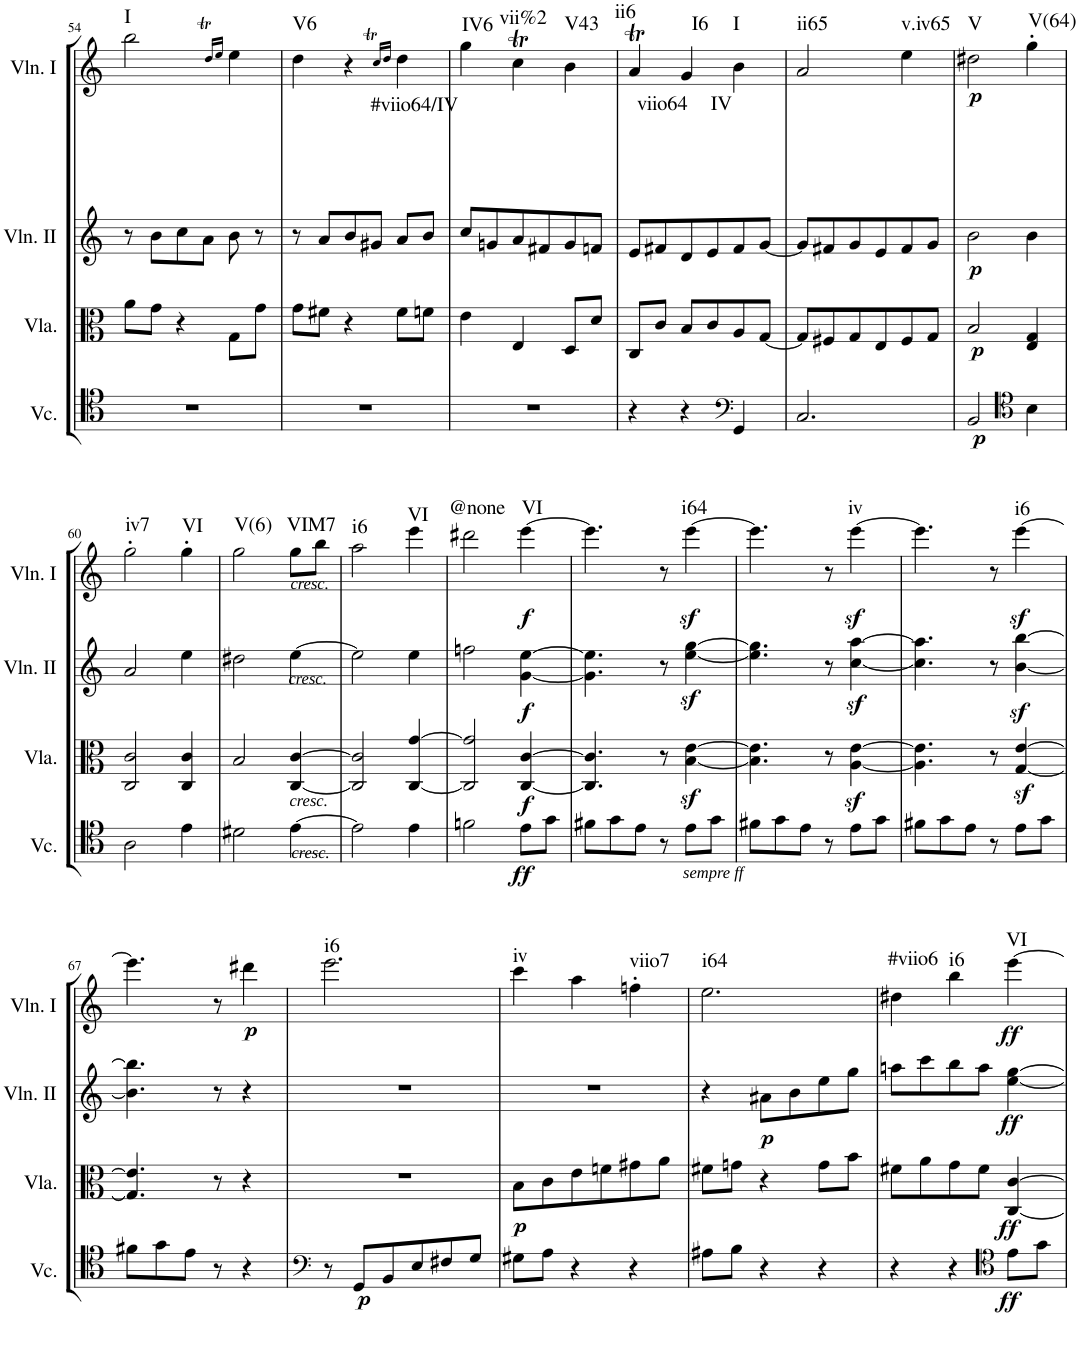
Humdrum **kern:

**kern	**dynam	**kern	**dynam	**kern	**dynam	**harte	**kern	**dynam	**harte
*part4	*part4	*part3	*part3	*part2	*part2	*part2	*part1	*part1	*part1
*staff4	*staff4	*staff3	*staff3	*staff2	*staff2	*	*staff1	*staff1	*
*I"Violoncello	*	*I"Viola	*	*I"Violin II	*	*	*I"Violin I	*	*
*I'Vc.	*	*I'Vla.	*	*I'Vln. II	*	*	*I'Vln. I	*	*
!!LO:PB:g=z
*clefC4	*	*clefC3	*	*clefG2	*	*	*clefG2	*	*
*k[]	*	*k[]	*	*k[]	*	*	*k[]	*	*
*M3/4	*	*M3/4	*	*M3/4	*	*	*M3/4	*	*
=54	=54	=54	=54	=54	=54	=54	=54	=54	=54
!	!	!	!	!	!	!	!	!	!LO:H:kt=I
2.r	.	8a\L	.	8r	.	.	2bb\	.	N
.	.	8g\J	.	8b\L	.	.	.	.	.
.	.	4r	.	8cc\	.	.	.	.	.
.	.	.	.	8a\J	.	.	.	.	.
.	.	.	.	.	.	.	16qdd>/LL	.	.
.	.	.	.	.	.	.	16qee/JJ	.	.
.	.	8G\L	.	8b\	.	.	4ee\	.	.
.	.	8g\J	.	8r	.	.	.	.	.
=55	=55	=55	=55	=55	=55	=55	=55	=55	=55
!	!	!	!	!	!	!	!	!	!LO:H:kt=V6
2.r	.	8g\L	.	8r	.	.	4dd\	.	N
.	.	8f#X\J	.	8a/L	.	.	.	.	.
.	.	4r	.	8b/	.	.	4r	.	.
.	.	.	.	8g#X/J	.	.	.	.	.
.	.	.	.	.	.	.	16qcc>/LL	.	.
.	.	.	.	.	.	.	16qdd/JJ	.	.
.	.	8f#\L	.	8a/L	.	.	4dd\	.	.
!	!	!	!	!	!	!LO:H:kt=#viio64/IV	!	!	!
.	.	8fn\J	.	8b/J	.	N	.	.	.
=56	=56	=56	=56	=56	=56	=56	=56	=56	=56
!	!	!	!	!	!	!	!	!	!LO:H:kt=IV6
2.r	.	4e\	.	8cc/L	.	.	4gg\	.	N
.	.	.	.	8gn/	.	.	.	.	.
!	!	!	!	!	!	!	!	!	!LO:H:kt=vii%2
.	.	4E/	.	8a/	.	.	4ccT\	.	N
.	.	.	.	8f#X/	.	.	.	.	.
!	!	!	!	!	!	!	!	!	!LO:H:kt=V43
.	.	8D/L	.	8g/	.	.	4b\	.	N
.	.	8d/J	.	8fn/J	.	.	.	.	.
=57	=57	=57	=57	=57	=57	=57	=57	=57	=57
!	!	!	!	!	!	!	!	!	!LO:H:kt=ii6
4r	.	8C/L	.	8e/L	.	.	4aT/	.	N
!	!	!	!	!	!	!LO:H:kt=viio64	!	!	!
.	.	8c/J	.	8f#X/	.	N	.	.	.
!	!	!	!	!	!	!	!	!	!LO:H:kt=I6
4r	.	8B/L	.	8d/	.	.	4g/	.	N
!	!	!	!	!	!	!LO:H:kt=IV	!	!	!
.	.	8c/	.	8e/	.	N	.	.	.
*clefF4	*	*	*	*	*	*	*	*	*
!	!	!	!	!	!	!	!	!	!LO:H:kt=I
4GG/	.	8A/	.	8f#/	.	.	4b\	.	N
.	.	[8G/J	.	[8g/J	.	.	.	.	.
=58	=58	=58	=58	=58	=58	=58	=58	=58	=58
!	!	!	!	!	!	!	!	!	!LO:H:kt=ii65
2.C/	.	8G/L]	.	8g/L]	.	.	2a/	.	N
.	.	8F#X/	.	8f#X/	.	.	.	.	.
.	.	8G/	.	8g/	.	.	.	.	.
.	.	8E/	.	8e/	.	.	.	.	.
!	!	!	!	!	!	!	!	!	!LO:H:kt=v.iv65
.	.	8F#/	.	8f#/	.	.	4ee\	.	N
.	.	8G/J	.	8g/J	.	.	.	.	.
=59	=59	=59	=59	=59	=59	=59	=59	=59	=59
!	!LO:DY:b	!	!LO:DY:b	!	!LO:DY:b	!	!	!LO:DY:b	!LO:H:kt=V
2BB/	p	2B/	p	2b\	p	.	2dd#X\	p	N
*clefC4	*	*	*	*	*	*	*	*	*
!	!	!	!	!	!	!	!	!	!LO:H:kt=V(64)
4B\	.	4E/ 4G/	.	4b\	.	.	4gg'\	.	N
!!LO:LB:g=z
=60	=60	=60	=60	=60	=60	=60	=60	=60	=60
!	!	!	!	!	!	!	!	!	!LO:H:kt=iv7
2A\	.	2C/ 2c/	.	2a/	.	.	2gg'\	.	N
!	!	!	!	!	!	!	!	!	!LO:H:kt=VI
4e\	.	4C/ 4c/	.	4ee\	.	.	4gg'\	.	N
=61	=61	=61	=61	=61	=61	=61	=61	=61	=61
!	!	!	!	!	!	!	!	!	!LO:H:kt=V(6)
2d#X\	.	2B/	.	2dd#X\	.	.	2gg\	.	N
!	!	!	!	!	!	!	!LO:TX:a:i:t=cresc.	!	!
!	!	!	!	!LO:TX:a:i:t=cresc.	!	!	!	!	!
!	!	!LO:TX:b:i:t=cresc.	!	!	!	!	!	!	!
!LO:TX:a:i:t=cresc.	!	!	!	!	!	!	!	!	!LO:H:kt=VIM7
[4e\	.	[4C/ [4c/	.	[4ee\	.	.	8gg\L	.	N
.	.	.	.	.	.	.	8bb\J	.	.
=62	=62	=62	=62	=62	=62	=62	=62	=62	=62
!	!	!	!	!	!	!	!	!	!LO:H:kt=i6
2e\]	.	2C/] 2c/]	.	2ee\]	.	.	2aa\	.	N
!	!	!	!	!	!	!	!	!	!LO:H:kt=VI
4e\	.	[4C/ [4g/	.	4ee\	.	.	4eee\	.	N
=63	=63	=63	=63	=63	=63	=63	=63	=63	=63
!	!	!	!	!	!	!	!	!	!LO:H:kt=@none
2fn\	.	2C/] 2g/]	.	2ffn\	.	.	2ddd#X\	.	N
!	!LO:DY:b	!	!LO:DY:b	!	!LO:DY:b	!	!	!LO:DY:b	!LO:H:kt=VI
8e\L	ff	[4C/ [4c/	f	[4g\ [4ee\	f	.	[4eee\	f	N
8g\J	.	.	.	.	.	.	.	.	.
=64	=64	=64	=64	=64	=64	=64	=64	=64	=64
8f#X\L	.	4.C/] 4.c/]	.	4.g\] 4.ee\]	.	.	4.eee\]	.	.
8g\	.	.	.	.	.	.	.	.	.
8e\J	.	.	.	.	.	.	.	.	.
8r	.	8r	.	8r	.	.	8r	.	.
!LO:TX:b:i:t=sempre ff	!	!	!	!	!	!	!	!	!
!	!	!	!	!	!	!	!	!LO:DY:b	!LO:H:kt=i64
8e\L	.	[4B\z< [4e\z<	.	[4ee\z< [4gg\z<	.	.	[4eee\	sf	N
8g\J	.	.	.	.	.	.	.	.	.
=65	=65	=65	=65	=65	=65	=65	=65	=65	=65
8f#X\L	.	4.B\] 4.e\]	.	4.ee\] 4.gg\]	.	.	4.eee\]	.	.
8g\	.	.	.	.	.	.	.	.	.
8e\J	.	.	.	.	.	.	.	.	.
8r	.	8r	.	8r	.	.	8r	.	.
!	!	!	!	!	!	!	!	!LO:DY:b	!LO:H:kt=iv
8e\L	.	[4A\z< [4e\z<	.	[4cc\z< [4aa\z<	.	.	[4eee\	sf	N
8g\J	.	.	.	.	.	.	.	.	.
=66	=66	=66	=66	=66	=66	=66	=66	=66	=66
8f#X\L	.	4.A\] 4.e\]	.	4.cc\] 4.aa\]	.	.	4.eee\]	.	.
8g\	.	.	.	.	.	.	.	.	.
8e\J	.	.	.	.	.	.	.	.	.
8r	.	8r	.	8r	.	.	8r	.	.
!	!	!	!	!	!	!	!	!LO:DY:b	!LO:H:kt=i6
8e\L	.	[4G/z< [4e/z<	.	[4b\z< [4bb\z<	.	.	[4eee\	sf	N
8g\J	.	.	.	.	.	.	.	.	.
!!LO:LB:g=z
=67	=67	=67	=67	=67	=67	=67	=67	=67	=67
8f#X\L	.	4.G/] 4.e/]	.	4.b\] 4.bb\]	.	.	4.eee\]	.	.
8g\	.	.	.	.	.	.	.	.	.
8e\J	.	.	.	.	.	.	.	.	.
8r	.	8r	.	8r	.	.	8r	.	.
!	!	!	!	!	!	!	!	!LO:DY:b	!
4r	.	4r	.	4r	.	.	4ddd#X\	p	.
=68	=68	=68	=68	=68	=68	=68	=68	=68	=68
*clefF4	*	*	*	*	*	*	*	*	*
!	!	!	!	!	!	!	!	!	!LO:H:kt=i6
8r	.	2.r	.	2.r	.	.	2.eee\	.	N
!	!LO:DY:b	!	!	!	!	!	!	!	!
8GG/L	p	.	.	.	.	.	.	.	.
8BB/	.	.	.	.	.	.	.	.	.
8E/	.	.	.	.	.	.	.	.	.
8F#X/	.	.	.	.	.	.	.	.	.
8G/J	.	.	.	.	.	.	.	.	.
=69	=69	=69	=69	=69	=69	=69	=69	=69	=69
!	!	!	!LO:DY:b	!	!	!	!	!	!LO:H:kt=iv
8G#X\L	.	8B\L	p	2.r	.	.	4ccc\	.	N
8A\J	.	8c\	.	.	.	.	.	.	.
4r	.	8e\	.	.	.	.	4aa\	.	.
.	.	8fn\	.	.	.	.	.	.	.
!	!	!	!	!	!	!	!	!	!LO:H:kt=viio7
4r	.	8g#X\	.	.	.	.	4ffn'\	.	N
.	.	8a\J	.	.	.	.	.	.	.
=70	=70	=70	=70	=70	=70	=70	=70	=70	=70
!	!	!	!	!	!	!	!	!	!LO:H:kt=i64
8A#X\L	.	8f#X\L	.	4r	.	.	2.ee\	.	N
8B\J	.	8gn\J	.	.	.	.	.	.	.
!	!	!	!	!	!LO:DY:b	!	!	!	!
4r	.	4r	.	8a#X\L	p	.	.	.	.
.	.	.	.	8b\	.	.	.	.	.
4r	.	8g\L	.	8ee\	.	.	.	.	.
.	.	8b\J	.	8gg\J	.	.	.	.	.
=71	=71	=71	=71	=71	=71	=71	=71	=71	=71
!	!	!	!	!	!	!	!	!	!LO:H:kt=#viio6
4r	.	8f#X\L	.	8aan\L	.	.	4dd#X\	.	N
.	.	8a\	.	8ccc\	.	.	.	.	.
!	!	!	!	!	!	!	!	!	!LO:H:kt=i6
4r	.	8g\	.	8bb\	.	.	4bb\	.	N
.	.	8f#\J	.	8aa\J	.	.	.	.	.
*clefC4	*	*	*	*	*	*	*	*	*
!	!LO:DY:b	!	!LO:DY:b	!	!LO:DY:b	!	!	!LO:DY:b	!LO:H:kt=VI
8e\L	ff	[4C/ [4c/	ff	[4ee\ [4gg\	ff	.	[4eee\	ff	N
8g\J	.	.	.	.	.	.	.	.	.
=	=	=	=	=	=	=	=	=	=
*-	*-	*-	*-	*-	*-	*-	*-	*-	*-
